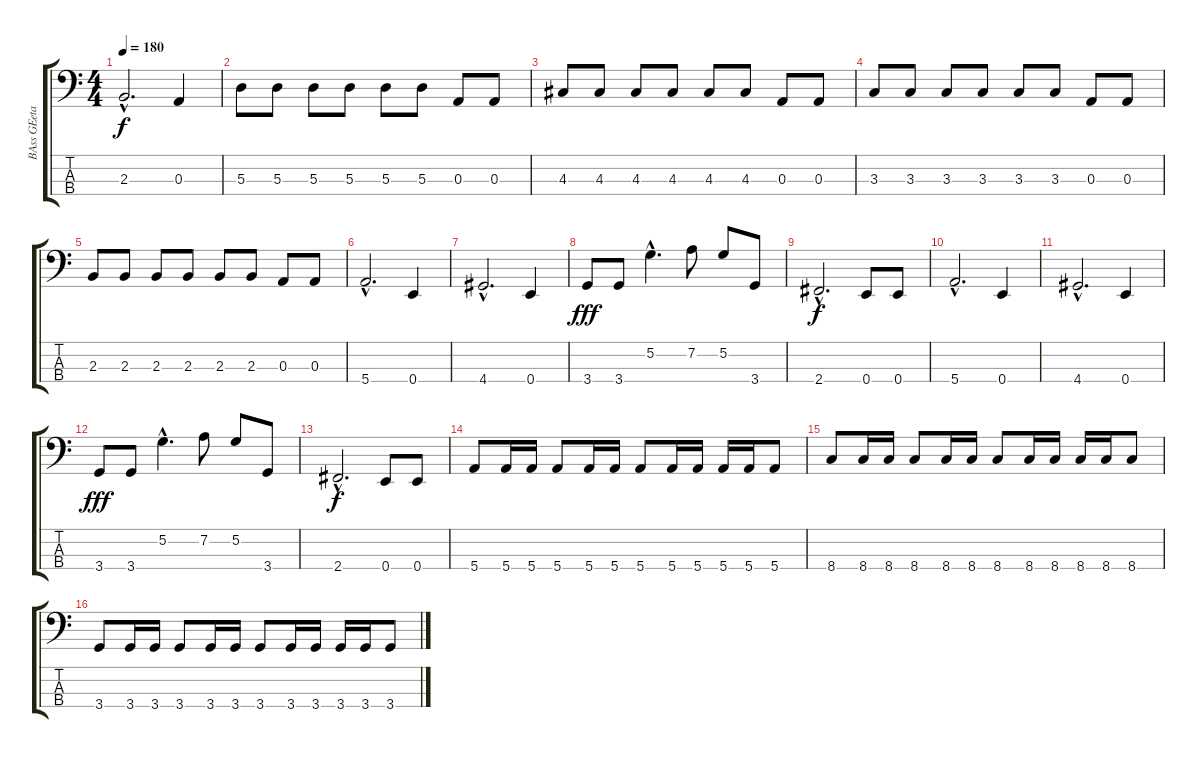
\track ("BAss GEetar" "BAss GEeta") {instrument electricbasspick}
\staff {score tabs}
\tuning (G2 D2 A1 E1) {hide}
\ts (4 4)
\tempo 180
\clef f4
\ks c
2.3{hac}.2{d dy f} 0.3.4 |
5.3.8 5.3.8 5.3.8 5.3.8 5.3.8 5.3.8 0.3.8 0.3.8 |
4.3.8 4.3.8 4.3.8 4.3.8 4.3.8 4.3.8 0.3.8 0.3.8 |
3.3.8 3.3.8 3.3.8 3.3.8 3.3.8 3.3.8 0.3.8 0.3.8 |
2.3.8 2.3.8 2.3.8 2.3.8 2.3.8 2.3.8 0.3.8 0.3.8 |
5.4{hac}.2{d} 0.4.4 |
4.4{hac}.2{d} 0.4.4 |
3.4.8{dy fff} 3.4.8 5.2{hac}.4{d} 7.2.8 5.2.8 3.4.8 |
2.4{hac}.2{d dy f} 0.4.8 0.4.8 |
5.4{hac}.2{d} 0.4.4 |
4.4{hac}.2{d} 0.4.4 |
3.4.8{dy fff} 3.4.8 5.2{hac}.4{d} 7.2.8 5.2.8 3.4.8 |
2.4{hac}.2{d dy f} 0.4.8 0.4.8 |
5.4.8 5.4.16 5.4.16 5.4.8 5.4.16 5.4.16 5.4.8 5.4.16 5.4.16 5.4.16 5.4.16 5.4.8 |
8.4.8 8.4.16 8.4.16 8.4.8 8.4.16 8.4.16 8.4.8 8.4.16 8.4.16 8.4.16 8.4.16 8.4.8 |
3.4.8 3.4.16 3.4.16 3.4.8 3.4.16 3.4.16 3.4.8 3.4.16 3.4.16 3.4.16 3.4.16 3.4.8
